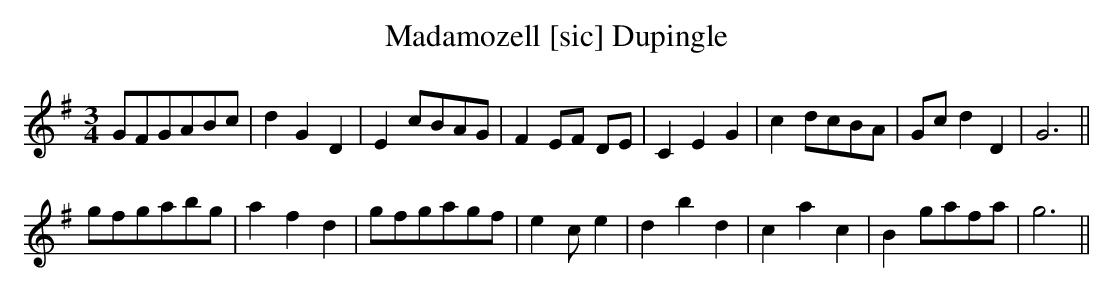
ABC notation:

X:1
T:Madamozell [sic] Dupingle
M:3/4
L:1/8
K:G
GFGABc|d2G2D2|E2 cBAG|F2 EF DE|C2E2G2|c2 dcBA|Gc d2D2|G6||
gfgabg|a2f2d2|gfgagf|e2c’2e2|d2b2d2|c2a2c2|B2gafa|g6||
